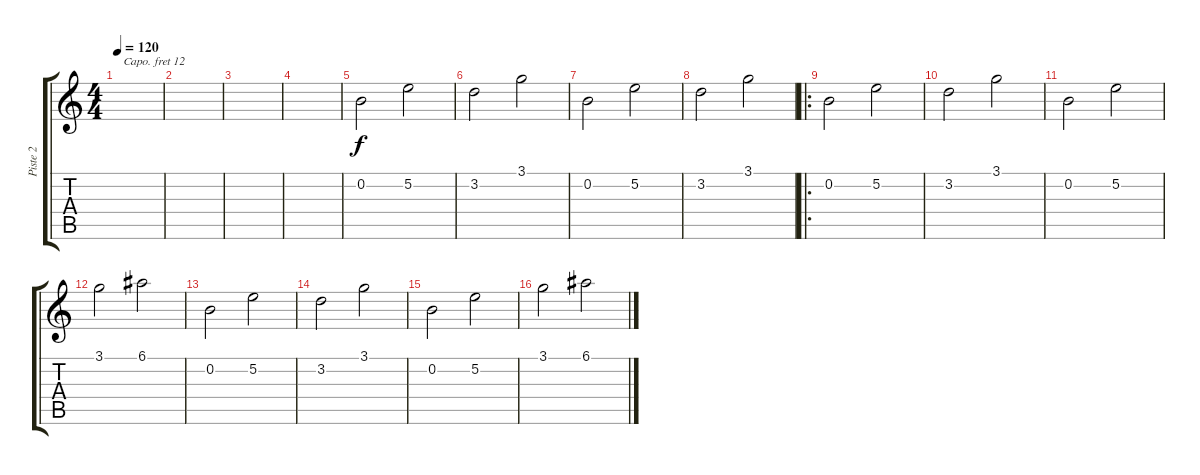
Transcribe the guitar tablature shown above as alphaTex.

\track ("Piste 2" "Piste 2") {instrument fiddle}
\staff {score tabs}
\capo 12
\tuning (E4 B3 G3 D3 A2 E2) {hide}
\ts (4 4)
\tempo 120
\clef g2
\ks c
|
|
|
|
0.2.2 5.2.2 |
3.2.2 3.1.2 |
0.2.2 5.2.2 |
3.2.2 3.1.2 |
\ro
0.2.2 5.2.2 |
3.2.2 3.1.2 |
0.2.2 5.2.2 |
3.1.2 6.1.2 |
0.2.2 5.2.2 |
3.2.2 3.1.2 |
0.2.2 5.2.2 |
3.1.2 6.1.2
